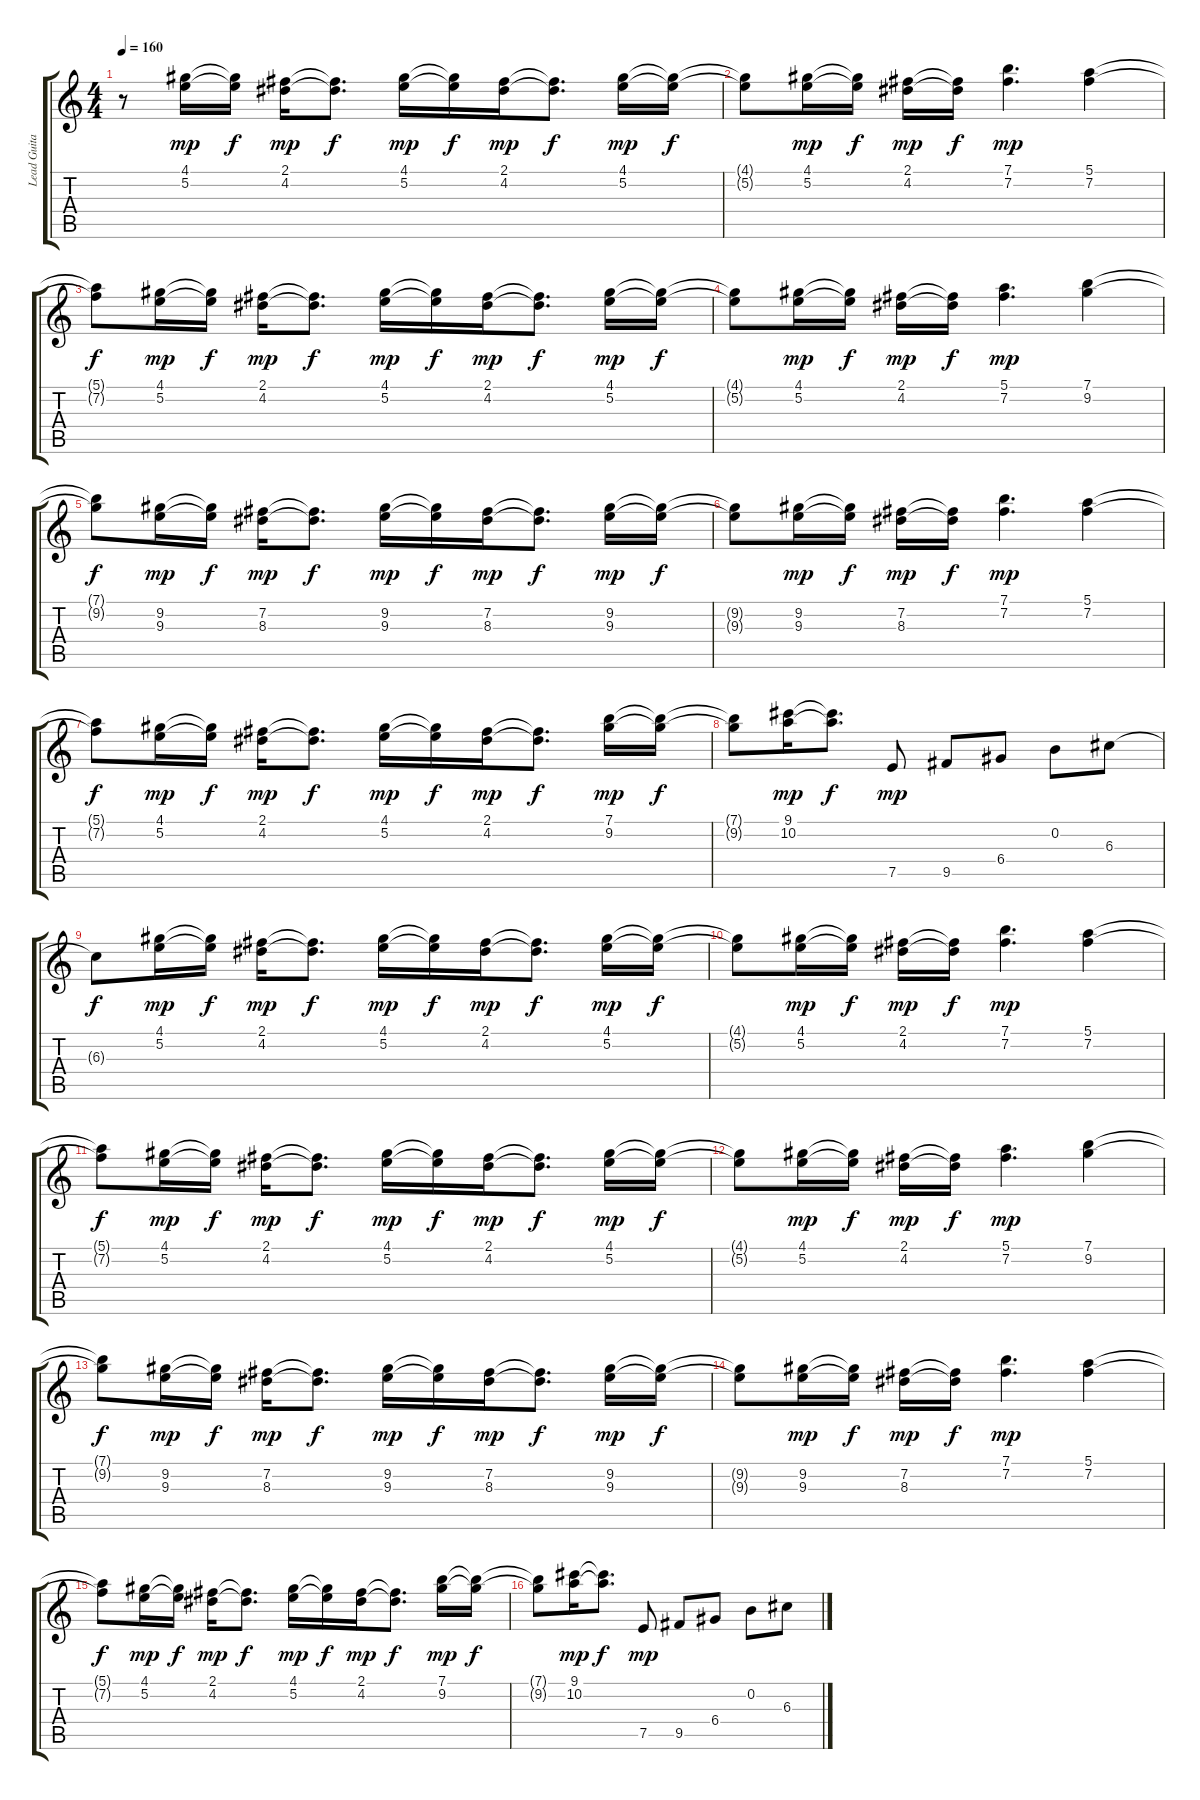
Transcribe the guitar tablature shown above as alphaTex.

\track ("Lead Guitar" "Lead Guita") {instrument overdrivenguitar}
\staff {score tabs}
\tuning (E4 B3 G3 D3 A2 E2) {hide}
\ts (4 4)
\tempo 160
\clef g2
\ks c
r.8{dy mp} (4.1 5.2).16{volume 14} (4.1{t} 5.2{t}).16{dy f} (2.1 4.2).16{dy mp} (2.1{t} 4.2{t}).8{d dy f} (4.1 5.2).16{dy mp} (4.1{t} 5.2{t}).16{dy f} (2.1 4.2).16{dy mp} (2.1{t} 4.2{t}).8{d dy f} (4.1 5.2).16{dy mp} (4.1{t} 5.2{t}).16{dy f} |
(4.1{t} 5.2{t}).8 (4.1 5.2).16{dy mp} (4.1{t} 5.2{t}).16{dy f} (2.1 4.2).16{dy mp} (2.1{t} 4.2{t}).16{dy f} (7.1 7.2).4{d dy mp} (5.1 7.2).4 |
(5.1{t} 7.2{t}).8{dy f} (4.1 5.2).16{dy mp} (4.1{t} 5.2{t}).16{dy f} (2.1 4.2).16{dy mp} (2.1{t} 4.2{t}).8{d dy f} (4.1 5.2).16{dy mp} (4.1{t} 5.2{t}).16{dy f} (2.1 4.2).16{dy mp} (2.1{t} 4.2{t}).8{d dy f} (4.1 5.2).16{dy mp} (4.1{t} 5.2{t}).16{dy f} |
(4.1{t} 5.2{t}).8 (4.1 5.2).16{dy mp} (4.1{t} 5.2{t}).16{dy f} (2.1 4.2).16{dy mp} (2.1{t} 4.2{t}).16{dy f} (5.1 7.2).4{d dy mp} (7.1 9.2).4 |
(7.1{t} 9.2{t}).8{dy f} (9.2 9.3).16{dy mp} (9.2{t} 9.3{t}).16{dy f} (7.2 8.3).16{dy mp} (7.2{t} 8.3{t}).8{d dy f} (9.2 9.3).16{dy mp} (9.2{t} 9.3{t}).16{dy f} (7.2 8.3).16{dy mp} (7.2{t} 8.3{t}).8{d dy f} (9.2 9.3).16{dy mp} (9.2{t} 9.3{t}).16{dy f} |
(9.2{t} 9.3{t}).8 (9.2 9.3).16{dy mp} (9.2{t} 9.3{t}).16{dy f} (7.2 8.3).16{dy mp} (7.2{t} 8.3{t}).16{dy f} (7.1 7.2).4{d dy mp} (5.1 7.2).4 |
(5.1{t} 7.2{t}).8{dy f} (4.1 5.2).16{dy mp} (4.1{t} 5.2{t}).16{dy f} (2.1 4.2).16{dy mp} (2.1{t} 4.2{t}).8{d dy f} (4.1 5.2).16{dy mp} (4.1{t} 5.2{t}).16{dy f} (2.1 4.2).16{dy mp} (2.1{t} 4.2{t}).8{d dy f} (7.1 9.2).16{dy mp} (7.1{t} 9.2{t}).16{dy f} |
(7.1{t} 9.2{t}).8 (9.1 10.2).16{dy mp} (9.1{t} 10.2{t}).8{d dy f} 7.5.8{dy mp} 9.5.8 6.4.8 0.2.8 6.3.8 |
6.3{t}.8{dy f} (4.1 5.2).16{dy mp} (4.1{t} 5.2{t}).16{dy f} (2.1 4.2).16{dy mp} (2.1{t} 4.2{t}).8{d dy f} (4.1 5.2).16{dy mp} (4.1{t} 5.2{t}).16{dy f} (2.1 4.2).16{dy mp} (2.1{t} 4.2{t}).8{d dy f} (4.1 5.2).16{dy mp} (4.1{t} 5.2{t}).16{dy f} |
(4.1{t} 5.2{t}).8 (4.1 5.2).16{dy mp} (4.1{t} 5.2{t}).16{dy f} (2.1 4.2).16{dy mp} (2.1{t} 4.2{t}).16{dy f} (7.1 7.2).4{d dy mp} (5.1 7.2).4 |
(5.1{t} 7.2{t}).8{dy f} (4.1 5.2).16{dy mp} (4.1{t} 5.2{t}).16{dy f} (2.1 4.2).16{dy mp} (2.1{t} 4.2{t}).8{d dy f} (4.1 5.2).16{dy mp} (4.1{t} 5.2{t}).16{dy f} (2.1 4.2).16{dy mp} (2.1{t} 4.2{t}).8{d dy f} (4.1 5.2).16{dy mp} (4.1{t} 5.2{t}).16{dy f} |
(4.1{t} 5.2{t}).8 (4.1 5.2).16{dy mp} (4.1{t} 5.2{t}).16{dy f} (2.1 4.2).16{dy mp} (2.1{t} 4.2{t}).16{dy f} (5.1 7.2).4{d dy mp} (7.1 9.2).4 |
(7.1{t} 9.2{t}).8{dy f} (9.2 9.3).16{dy mp} (9.2{t} 9.3{t}).16{dy f} (7.2 8.3).16{dy mp} (7.2{t} 8.3{t}).8{d dy f} (9.2 9.3).16{dy mp} (9.2{t} 9.3{t}).16{dy f} (7.2 8.3).16{dy mp} (7.2{t} 8.3{t}).8{d dy f} (9.2 9.3).16{dy mp} (9.2{t} 9.3{t}).16{dy f} |
(9.2{t} 9.3{t}).8 (9.2 9.3).16{dy mp} (9.2{t} 9.3{t}).16{dy f} (7.2 8.3).16{dy mp} (7.2{t} 8.3{t}).16{dy f} (7.1 7.2).4{d dy mp} (5.1 7.2).4 |
(5.1{t} 7.2{t}).8{dy f} (4.1 5.2).16{dy mp} (4.1{t} 5.2{t}).16{dy f} (2.1 4.2).16{dy mp} (2.1{t} 4.2{t}).8{d dy f} (4.1 5.2).16{dy mp} (4.1{t} 5.2{t}).16{dy f} (2.1 4.2).16{dy mp} (2.1{t} 4.2{t}).8{d dy f} (7.1 9.2).16{dy mp} (7.1{t} 9.2{t}).16{dy f} |
(7.1{t} 9.2{t}).8 (9.1 10.2).16{dy mp} (9.1{t} 10.2{t}).8{d dy f} 7.5.8{dy mp} 9.5.8 6.4.8 0.2.8 6.3.8
